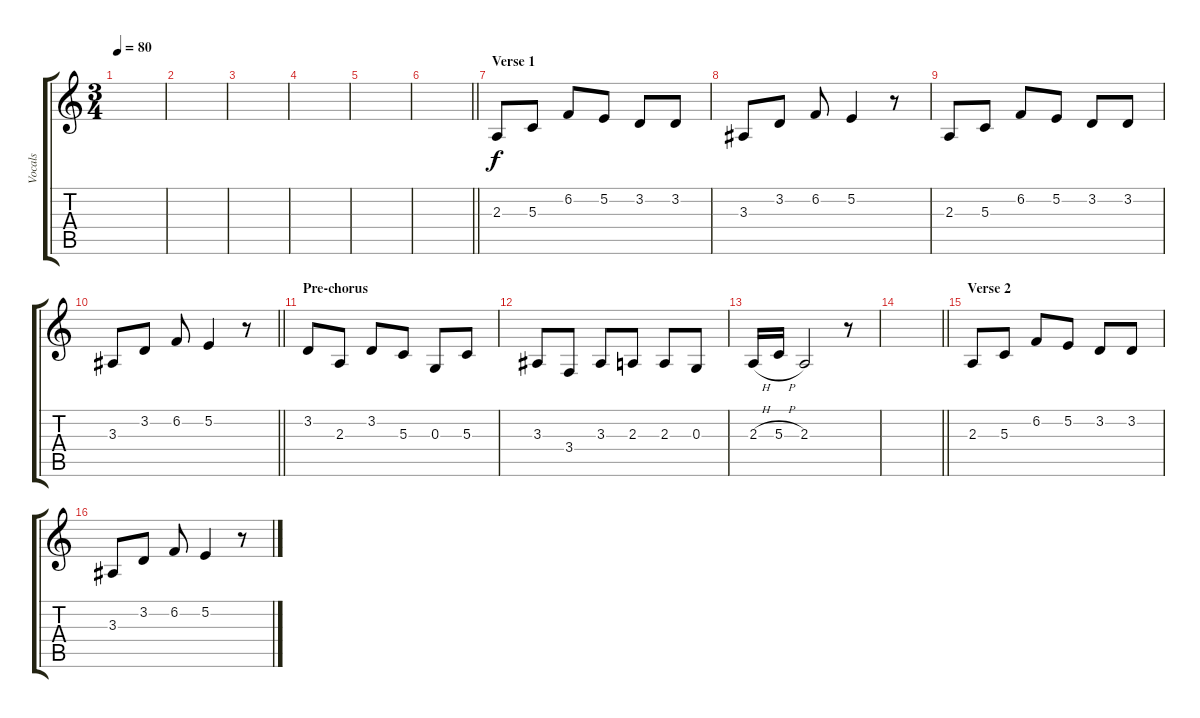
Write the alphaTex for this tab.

\track ("Vocals" "Vocals") {instrument clarinet}
\staff {score tabs}
\tuning (E4 B3 G3 D3 A2 E2) {hide}
\ts (3 4)
\tempo 80
\clef g2
\ks c
|
|
|
|
|
\barLineRight lightlight
|
\section ("" "Verse 1")
2.3.8 5.3.8 6.2.8 5.2.8 3.2.8 3.2.8 |
3.3.8 3.2.8 6.2.8 5.2.4 r.8 |
2.3.8 5.3.8 6.2.8 5.2.8 3.2.8 3.2.8 |
\barLineRight lightlight
3.3.8 3.2.8 6.2.8 5.2.4 r.8 |
\section ("" "Pre-chorus")
3.2.8 2.3.8 3.2.8 5.3.8 0.3.8 5.3.8 |
3.3.8 3.4.8 3.3.8 2.3.8 2.3.8 0.3.8 |
2.3{h}.16 5.3{h}.16 2.3.2 r.8 |
\barLineRight lightlight
|
\section ("" "Verse 2")
2.3.8 5.3.8 6.2.8 5.2.8 3.2.8 3.2.8 |
3.3.8 3.2.8 6.2.8 5.2.4 r.8
